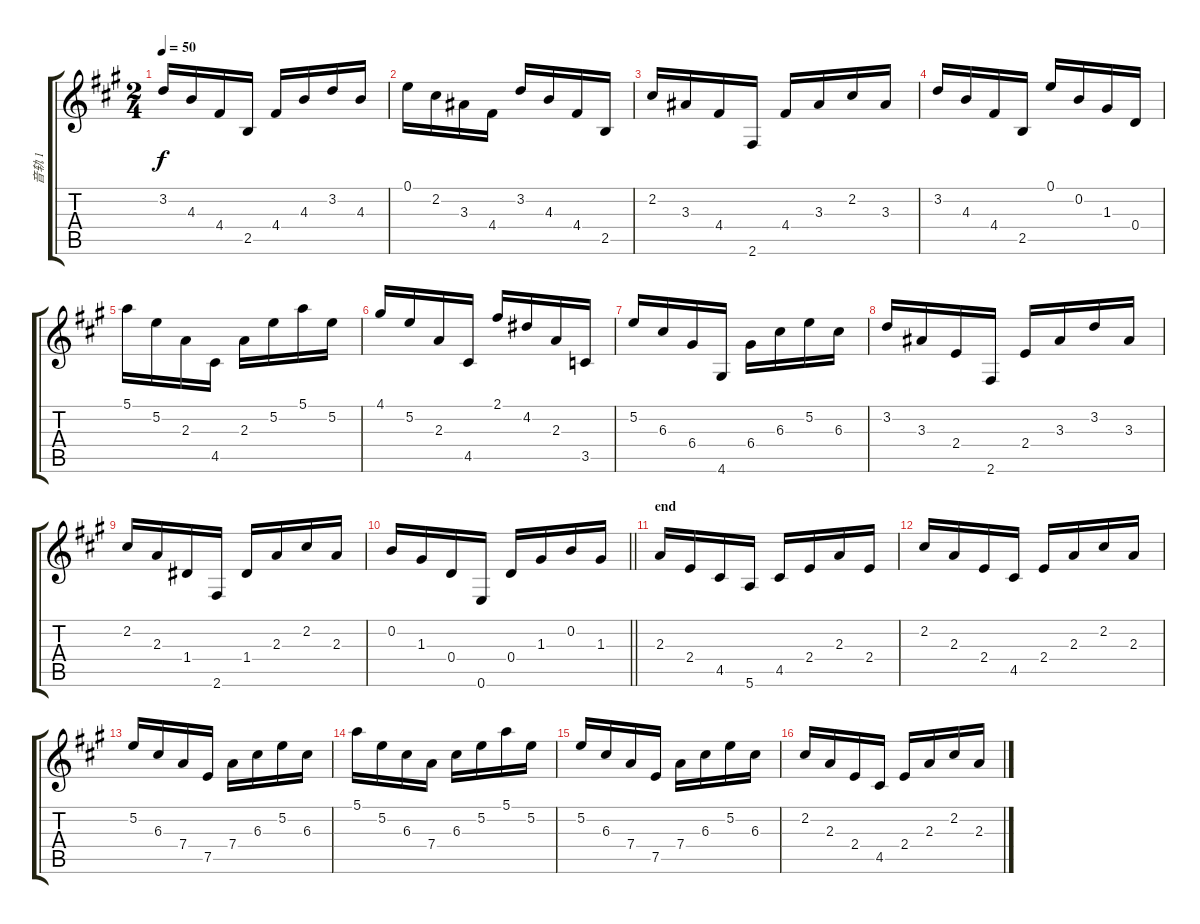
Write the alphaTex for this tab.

\track ("音轨 1" "音轨 1") {instrument electricguitarjazz}
\staff {score tabs}
\tuning (E4 B3 G3 D3 A2 E2) {hide}
\ts (2 4)
\tempo 50
\clef g2
\ks a
3.2.16{dy f} 4.3.16 4.4.16 2.5.16 4.4.16 4.3.16 3.2.16 4.3.16 |
0.1.16 2.2.16 3.3.16 4.4.16 3.2.16 4.3.16 4.4.16 2.5.16 |
2.2.16 3.3.16 4.4.16 2.6.16 4.4.16 3.3.16 2.2.16 3.3.16 |
3.2.16 4.3.16 4.4.16 2.5.16 0.1.16 0.2.16 1.3.16 0.4.16 |
5.1.16 5.2.16 2.3.16 4.5.16 2.3.16 5.2.16 5.1.16 5.2.16 |
4.1.16 5.2.16 2.3.16 4.5.16 2.1.16 4.2.16 2.3.16 3.5.16 |
5.2.16 6.3.16 6.4.16 4.6.16 6.4.16 6.3.16 5.2.16 6.3.16 |
3.2.16 3.3.16 2.4.16 2.6.16 2.4.16 3.3.16 3.2.16 3.3.16 |
2.2.16 2.3.16 1.4.16 2.6.16 1.4.16 2.3.16 2.2.16 2.3.16 |
\barLineRight lightlight
0.2.16 1.3.16 0.4.16 0.6.16 0.4.16 1.3.16 0.2.16 1.3.16 |
\section ("" "end")
2.3.16 2.4.16 4.5.16 5.6.16 4.5.16 2.4.16 2.3.16 2.4.16 |
2.2.16 2.3.16 2.4.16 4.5.16 2.4.16 2.3.16 2.2.16 2.3.16 |
5.2.16 6.3.16 7.4.16 7.5.16 7.4.16 6.3.16 5.2.16 6.3.16 |
5.1.16 5.2.16 6.3.16 7.4.16 6.3.16 5.2.16 5.1.16 5.2.16 |
5.2.16 6.3.16 7.4.16 7.5.16 7.4.16 6.3.16 5.2.16 6.3.16 |
2.2.16 2.3.16 2.4.16 4.5.16 2.4.16 2.3.16 2.2.16 2.3.16
